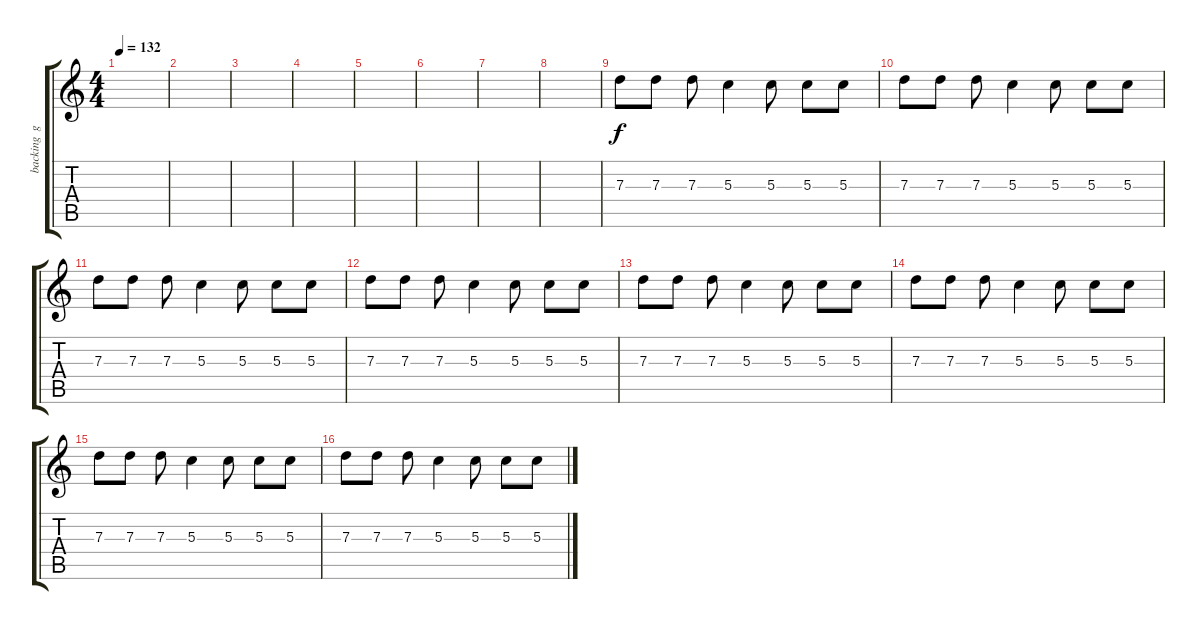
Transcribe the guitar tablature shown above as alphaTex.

\track ("backing  gt" "backing  g") {instrument overdrivenguitar}
\staff {score tabs}
\tuning (E4 B3 G3 D3 A2 E2) {hide}
\ts (4 4)
\tempo 132
\clef g2
\ks c
|
|
|
|
|
|
|
|
7.3.8 7.3.8 7.3.8 5.3.4 5.3.8 5.3.8 5.3.8 |
7.3.8 7.3.8 7.3.8 5.3.4 5.3.8 5.3.8 5.3.8 |
7.3.8 7.3.8 7.3.8 5.3.4 5.3.8 5.3.8 5.3.8 |
7.3.8 7.3.8 7.3.8 5.3.4 5.3.8 5.3.8 5.3.8 |
7.3.8 7.3.8 7.3.8 5.3.4 5.3.8 5.3.8 5.3.8 |
7.3.8 7.3.8 7.3.8 5.3.4 5.3.8 5.3.8 5.3.8 |
7.3.8 7.3.8 7.3.8 5.3.4 5.3.8 5.3.8 5.3.8 |
7.3.8 7.3.8 7.3.8 5.3.4 5.3.8 5.3.8 5.3.8
